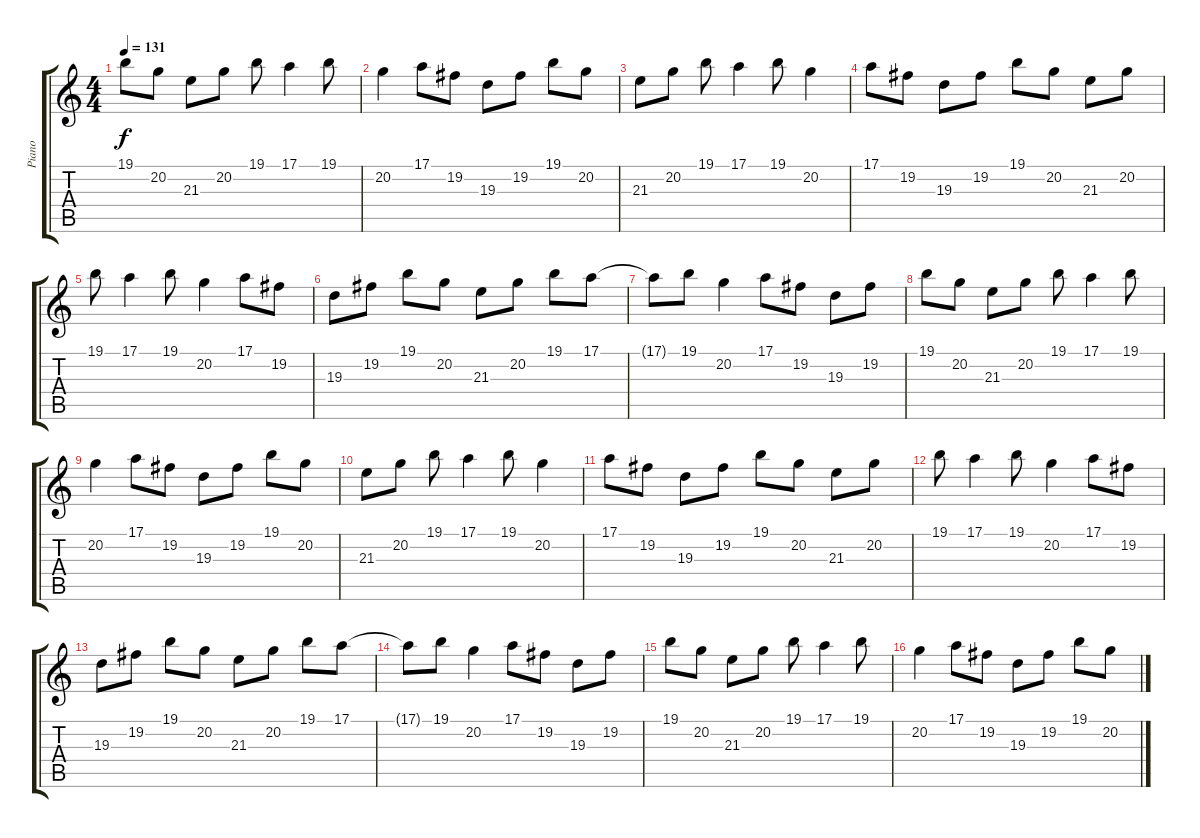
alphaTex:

\track ("Piano" "Piano") {instrument electricgrandpiano}
\staff {score tabs}
\tuning (E4 B3 G3 D3 A2 E2) {hide}
\ts (4 4)
\tempo 131
\clef g2
\ks c
19.1.8{dy f} 20.2.8 21.3.8 20.2.8 19.1.8 17.1.4 19.1.8 |
20.2.4 17.1.8 19.2.8 19.3.8 19.2.8 19.1.8 20.2.8 |
21.3.8 20.2.8 19.1.8 17.1.4 19.1.8 20.2.4 |
17.1.8 19.2.8 19.3.8 19.2.8 19.1.8 20.2.8 21.3.8 20.2.8 |
19.1.8 17.1.4 19.1.8 20.2.4 17.1.8 19.2.8 |
19.3.8 19.2.8 19.1.8 20.2.8 21.3.8 20.2.8 19.1.8 17.1.8 |
17.1{t}.8 19.1.8 20.2.4 17.1.8 19.2.8 19.3.8 19.2.8 |
19.1.8 20.2.8 21.3.8 20.2.8 19.1.8 17.1.4 19.1.8 |
20.2.4 17.1.8 19.2.8 19.3.8 19.2.8 19.1.8 20.2.8 |
21.3.8 20.2.8 19.1.8 17.1.4 19.1.8 20.2.4 |
17.1.8 19.2.8 19.3.8 19.2.8 19.1.8 20.2.8 21.3.8 20.2.8 |
19.1.8 17.1.4 19.1.8 20.2.4 17.1.8 19.2.8 |
19.3.8 19.2.8 19.1.8 20.2.8 21.3.8 20.2.8 19.1.8 17.1.8 |
17.1{t}.8 19.1.8 20.2.4 17.1.8 19.2.8 19.3.8 19.2.8 |
19.1.8 20.2.8 21.3.8 20.2.8 19.1.8 17.1.4 19.1.8 |
20.2.4 17.1.8 19.2.8 19.3.8 19.2.8 19.1.8 20.2.8
